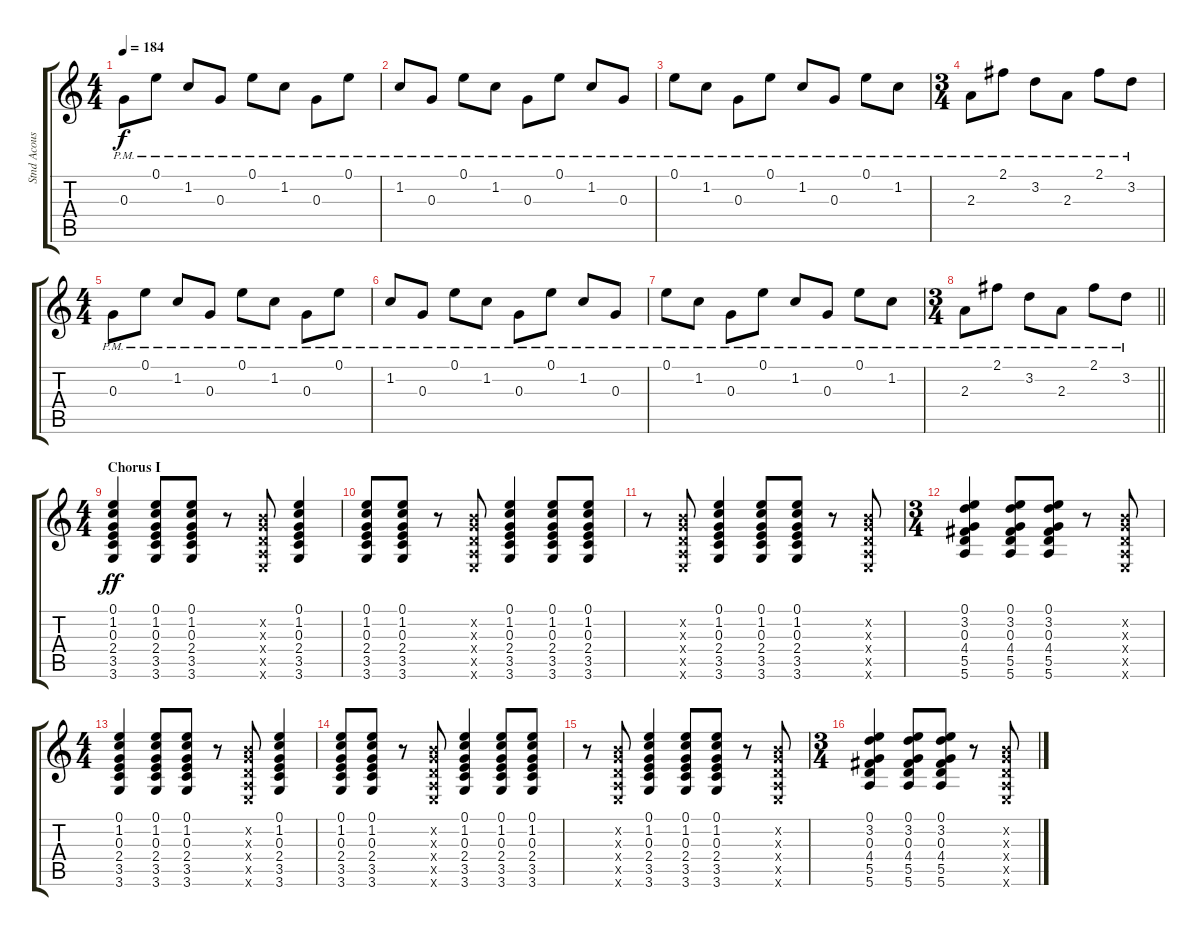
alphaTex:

\track ("Stnd Acoustic Version" "Stnd Acous") {instrument acousticguitarsteel}
\staff {score tabs}
\tuning (E4 B3 G3 D3 A2 E2) {hide}
\ts (4 4)
\tempo 184
\clef g2
\ks c
0.3{pm}.8{dy f} 0.1{pm}.8 1.2{pm}.8 0.3{pm}.8 0.1{pm}.8 1.2{pm}.8 0.3{pm}.8 0.1{pm}.8 |
1.2{pm}.8 0.3{pm}.8 0.1{pm}.8 1.2{pm}.8 0.3{pm}.8 0.1{pm}.8 1.2{pm}.8 0.3{pm}.8 |
0.1{pm}.8 1.2{pm}.8 0.3{pm}.8 0.1{pm}.8 1.2{pm}.8 0.3{pm}.8 0.1{pm}.8 1.2{pm}.8 |
\ts (3 4)
2.3{pm}.8 2.1{pm}.8 3.2{pm}.8 2.3{pm}.8 2.1{pm}.8 3.2{pm}.8 |
\ts (4 4)
0.3{pm}.8 0.1{pm}.8 1.2{pm}.8 0.3{pm}.8 0.1{pm}.8 1.2{pm}.8 0.3{pm}.8 0.1{pm}.8 |
1.2{pm}.8 0.3{pm}.8 0.1{pm}.8 1.2{pm}.8 0.3{pm}.8 0.1{pm}.8 1.2{pm}.8 0.3{pm}.8 |
0.1{pm}.8 1.2{pm}.8 0.3{pm}.8 0.1{pm}.8 1.2{pm}.8 0.3{pm}.8 0.1{pm}.8 1.2{pm}.8 |
\ts (3 4)
\barLineRight lightlight
2.3{pm}.8 2.1{pm}.8 3.2{pm}.8 2.3{pm}.8 2.1{pm}.8 3.2{pm}.8 |
\ts (4 4)
\section ("" "Chorus I")
(0.1 1.2 0.3 2.4 3.5 3.6).4{dy ff} (0.1 1.2 0.3 2.4 3.5 3.6).8 (0.1 1.2 0.3 2.4 3.5 3.6).8 r.8 (0.2{x} 0.3{x} 0.4{x} 0.5{x} 0.6{x}).8 (0.1 1.2 0.3 2.4 3.5 3.6).4 |
(0.1 1.2 0.3 2.4 3.5 3.6).8 (0.1 1.2 0.3 2.4 3.5 3.6).8 r.8 (0.2{x} 0.3{x} 0.4{x} 0.5{x} 0.6{x}).8 (0.1 1.2 0.3 2.4 3.5 3.6).4 (0.1 1.2 0.3 2.4 3.5 3.6).8 (0.1 1.2 0.3 2.4 3.5 3.6).8 |
r.8 (0.2{x} 0.3{x} 0.4{x} 0.5{x} 0.6{x}).8 (0.1 1.2 0.3 2.4 3.5 3.6).4 (0.1 1.2 0.3 2.4 3.5 3.6).8 (0.1 1.2 0.3 2.4 3.5 3.6).8 r.8 (0.2{x} 0.3{x} 0.4{x} 0.5{x} 0.6{x}).8 |
\ts (3 4)
(0.1 3.2 0.3 4.4 5.5 5.6).4 (0.1 3.2 0.3 4.4 5.5 5.6).8 (0.1 3.2 0.3 4.4 5.5 5.6).8 r.8 (0.2{x} 0.3{x} 0.4{x} 0.5{x} 0.6{x}).8 |
\ts (4 4)
(0.1 1.2 0.3 2.4 3.5 3.6).4 (0.1 1.2 0.3 2.4 3.5 3.6).8 (0.1 1.2 0.3 2.4 3.5 3.6).8 r.8 (0.2{x} 0.3{x} 0.4{x} 0.5{x} 0.6{x}).8 (0.1 1.2 0.3 2.4 3.5 3.6).4 |
(0.1 1.2 0.3 2.4 3.5 3.6).8 (0.1 1.2 0.3 2.4 3.5 3.6).8 r.8 (0.2{x} 0.3{x} 0.4{x} 0.5{x} 0.6{x}).8 (0.1 1.2 0.3 2.4 3.5 3.6).4 (0.1 1.2 0.3 2.4 3.5 3.6).8 (0.1 1.2 0.3 2.4 3.5 3.6).8 |
r.8 (0.2{x} 0.3{x} 0.4{x} 0.5{x} 0.6{x}).8 (0.1 1.2 0.3 2.4 3.5 3.6).4 (0.1 1.2 0.3 2.4 3.5 3.6).8 (0.1 1.2 0.3 2.4 3.5 3.6).8 r.8 (0.2{x} 0.3{x} 0.4{x} 0.5{x} 0.6{x}).8 |
\ts (3 4)
(0.1 3.2 0.3 4.4 5.5 5.6).4 (0.1 3.2 0.3 4.4 5.5 5.6).8 (0.1 3.2 0.3 4.4 5.5 5.6).8 r.8 (0.2{x} 0.3{x} 0.4{x} 0.5{x} 0.6{x}).8
